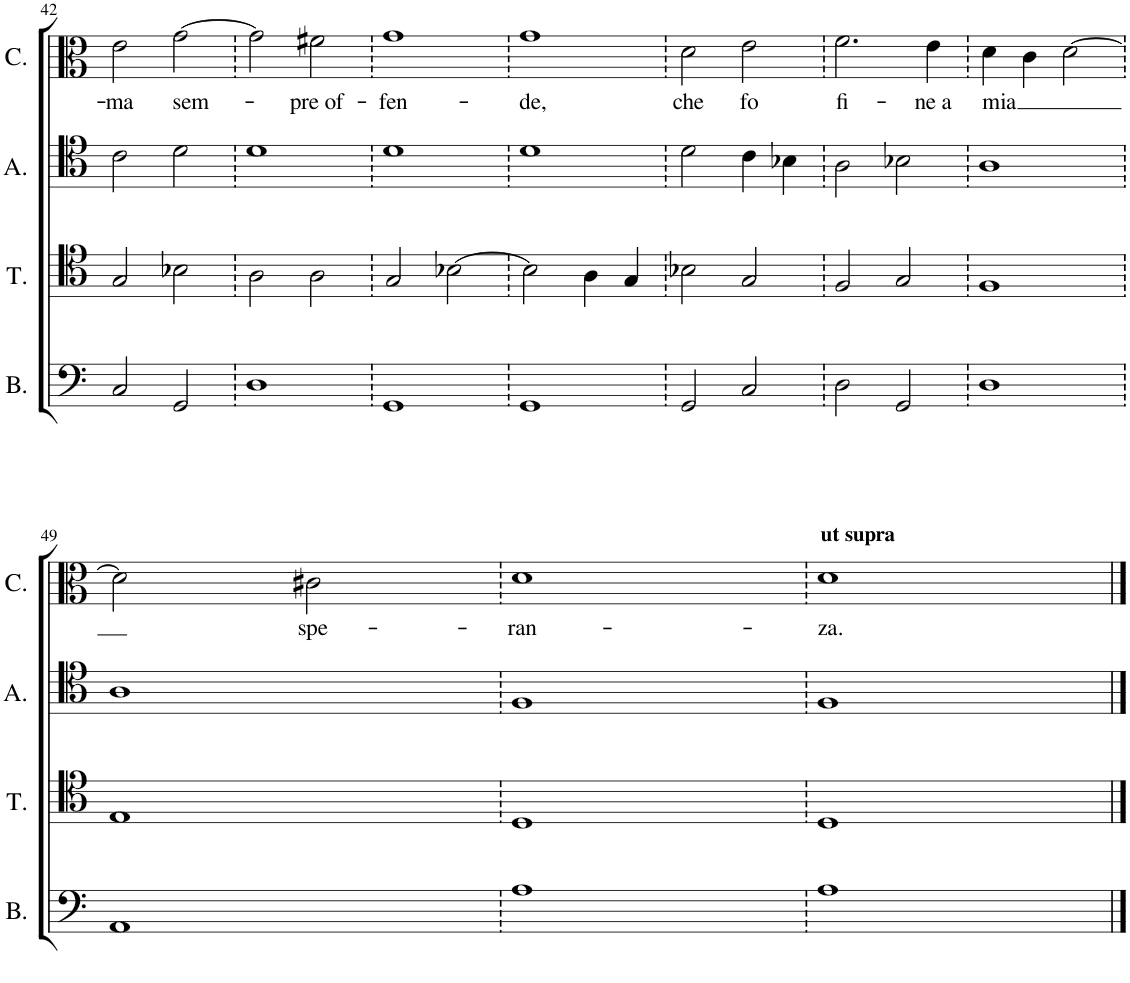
**kern	**kern	**kern	**kern	**text
*part4	*part3	*part2	*part1	*part1
*staff4	*staff3	*staff2	*staff1	*staff1
*I"Bassus	*I"Tenor	*I"Altus	*I"Cantus	*
*I'B.	*I'T.	*I'A.	*I'C.	*
!!LO:PB:g=z
*clefF4	*clefC4	*clefC4	*clefC3	*
*k[]	*k[]	*k[]	*k[]	*
*M4/4	*M4/4	*M4/4	*M4/4	*
*met(c)	*met(c)	*met(c)	*met(c)	*
=42	=42	=42	=42	=42
!	!	!	!	!LO:LY:b
2C/	2G/	2c\	2e\	-ma
!	!	!	!	!LO:LY:b
2GG/	2B-X\	2d\	[2g\	sem-
=43	=43	=43	=43	=43
1D	2A\	1d	2g\]	.
!	!	!	!	!LO:LY:b
.	2A\	.	2f#X\	-pre of-
=44	=44	=44	=44	=44
!	!	!	!	!LO:LY:b
1GG	2G/	1d	1g	-fen-
.	[2B-X\	.	.	.
=45	=45	=45	=45	=45
!	!	!	!	!LO:LY:b
1GG	2B-\]	1d	1g	-de,
.	4A\	.	.	.
.	4G/	.	.	.
=46	=46	=46	=46	=46
!	!	!	!	!LO:LY:b
2GG/	2B-X\	2d\	2d\	che
!	!	!	!	!LO:LY:b
2C/	2G/	4c\	2e\	fo
.	.	4B-X\	.	.
=47	=47	=47	=47	=47
!	!	!	!	!LO:LY:b
2D\	2F/	2A\	2.f\	fi-
2GG/	2G/	2B-X\	.	.
!	!	!	!	!LO:LY:b
.	.	.	4e\	-ne a
=48	=48	=48	=48	=48
!	!	!	!	!LO:LY:b
1D	1F	1A	4d\	-mia
.	.	.	4c\	.
.	.	.	[2d\	.
!!LO:LB:g=z
=49	=49	=49	=49	=49
1AA	1E	1A	2d\]	.
!	!	!	!	!LO:LY:b
.	.	.	2c#X\	spe-
=50	=50	=50	=50	=50
!	!	!	!	!LO:LY:b
1A	1D	1F	1d	-ran-
=51	=51	=51	=51	=51
!	!	!	!LO:TX:a:B:t=ut supra	!
!	!	!	!	!LO:LY:b
1A	1D	1F	1d	-za.
==	==	==	==	==
*-	*-	*-	*-	*-
